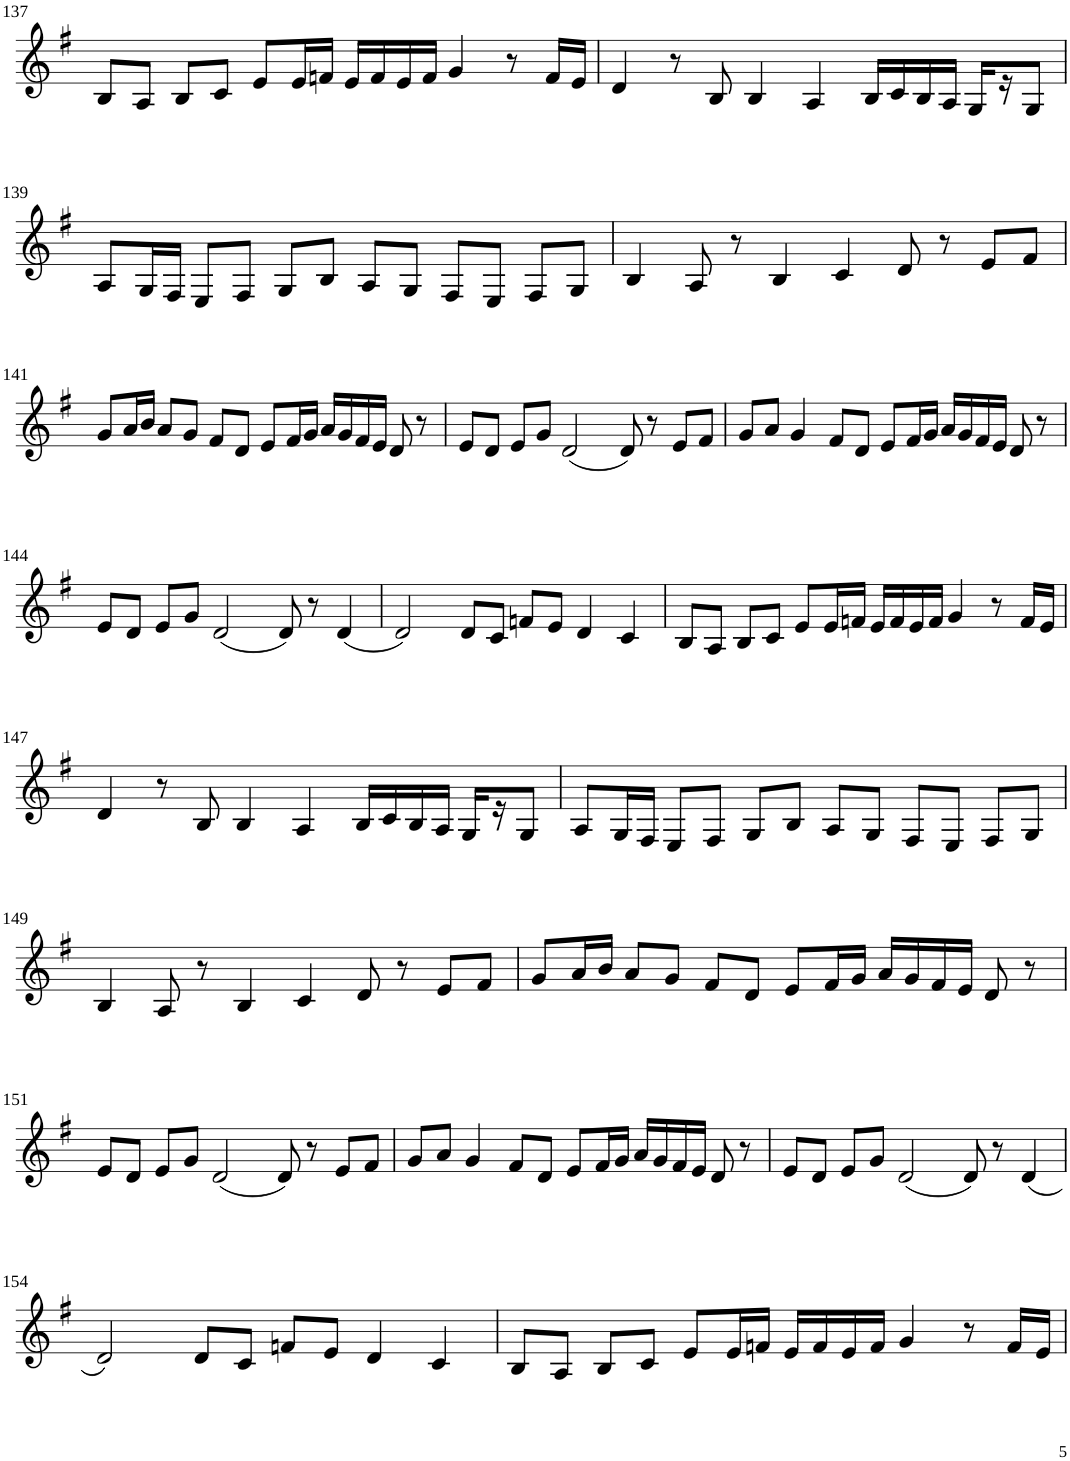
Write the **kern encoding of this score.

**kern
*part1
*staff1
*I"Violin
!!LO:PB:g=z
*clefG2
*k[f#]
*G:
*M6/4
=137
8B/L
8A/J
8B/L
8c/J
8e/L
16e/L
16fn/JJ
16e/LL
16f/
16e/
16f/JJ
4g/
8r
16f/LL
16e/JJ
=138
4d/
8r
8B/
4B/
4A/
16B/LL
16c/
16B/
16A/JJ
16G/LL
16r
8G/J
!!LO:LB:g=z
=139
8A/L
16G/L
16F#/JJ
8E/L
8F#/J
8G/L
8B/J
8A/L
8G/J
8F#/L
8E/J
8F#/L
8G/J
=140
4B/
8A/
8r
4B/
4c/
8d/
8r
8e/L
8f#/J
!!LO:LB:g=z
=141
8g/L
16a/L
16b/JJ
8a/L
8g/J
8f#/L
8d/J
8e/L
16f#/L
16g/JJ
16a/LL
16g/
16f#/
16e/JJ
8d/
8r
=142
8e/L
8d/J
8e/L
8g/J
(2d/
8d/)
8r
8e/L
8f#/J
=143
8g/L
8a/J
4g/
8f#/L
8d/J
8e/L
16f#/L
16g/JJ
16a/LL
16g/
16f#/
16e/JJ
8d/
8r
!!LO:LB:g=z
=144
8e/L
8d/J
8e/L
8g/J
(2d/
8d/)
8r
(4d/
=145
2d/)
8d/L
8c/J
8fn/L
8e/J
4d/
4c/
=146
8B/L
8A/J
8B/L
8c/J
8e/L
16e/L
16fn/JJ
16e/LL
16f/
16e/
16f/JJ
4g/
8r
16f/LL
16e/JJ
!!LO:LB:g=z
=147
4d/
8r
8B/
4B/
4A/
16B/LL
16c/
16B/
16A/JJ
16G/LL
16r
8G/J
=148
8A/L
16G/L
16F#/JJ
8E/L
8F#/J
8G/L
8B/J
8A/L
8G/J
8F#/L
8E/J
8F#/L
8G/J
!!LO:LB:g=z
=149
4B/
8A/
8r
4B/
4c/
8d/
8r
8e/L
8f#/J
=150
8g/L
16a/L
16b/JJ
8a/L
8g/J
8f#/L
8d/J
8e/L
16f#/L
16g/JJ
16a/LL
16g/
16f#/
16e/JJ
8d/
8r
!!LO:LB:g=z
=151
8e/L
8d/J
8e/L
8g/J
(2d/
8d/)
8r
8e/L
8f#/J
=152
8g/L
8a/J
4g/
8f#/L
8d/J
8e/L
16f#/L
16g/JJ
16a/LL
16g/
16f#/
16e/JJ
8d/
8r
=153
8e/L
8d/J
8e/L
8g/J
(2d/
8d/)
8r
(4d/
!!LO:LB:g=z
=154
2d/)
8d/L
8c/J
8fn/L
8e/J
4d/
4c/
=155
8B/L
8A/J
8B/L
8c/J
8e/L
16e/L
16fn/JJ
16e/LL
16f/
16e/
16f/JJ
4g/
8r
16f/LL
16e/JJ
=
*-
